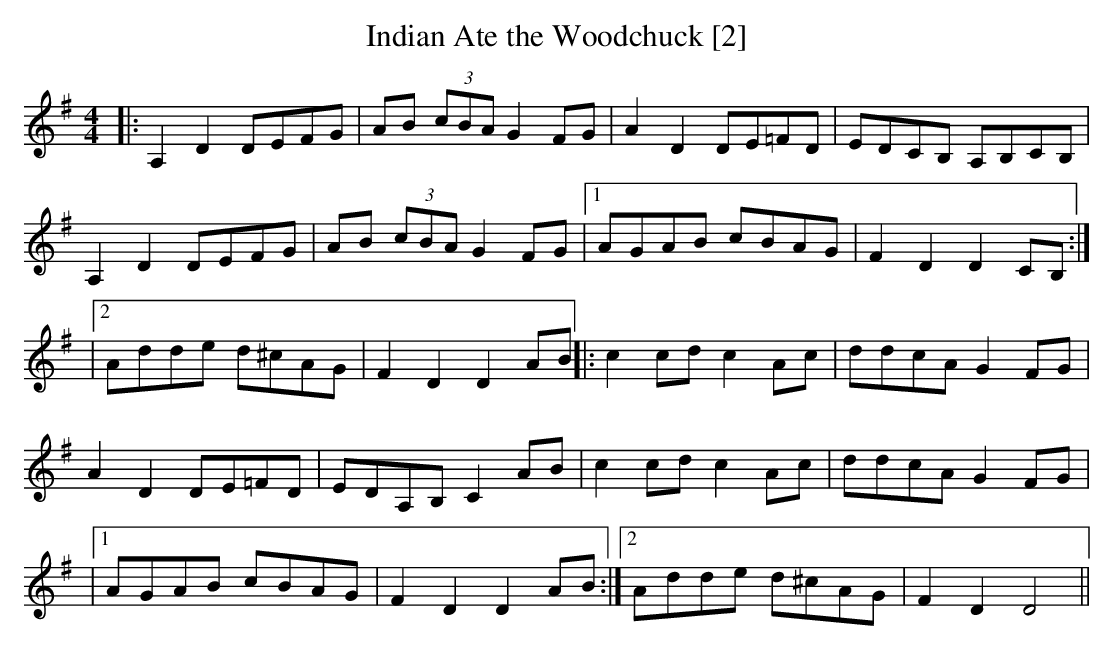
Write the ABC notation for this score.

X:1
T: Indian Ate the Woodchuck [2]
M: 4/4
L: 1/8
K: Dmix
|: A,2D2 DEFG | AB (3cBA G2FG | A2D2 DE=FD | EDCB, A,B,CB,|
A,2D2 DEFG |AB (3cBA G2 FG |1 AGAB cBAG | F2D2 D2CB,:|
|2 Adde d^cAG | F2D2 D2AB||: c2cd c2Ac |ddcA G2FG |
A2D2 DE=FD | EDA,B, C2AB |c2cd c2Ac |ddcA G2FG |
|1 AGAB cBAG | F2D2 D2AB:|2 Adde d^cAG | F2D2 D4||
